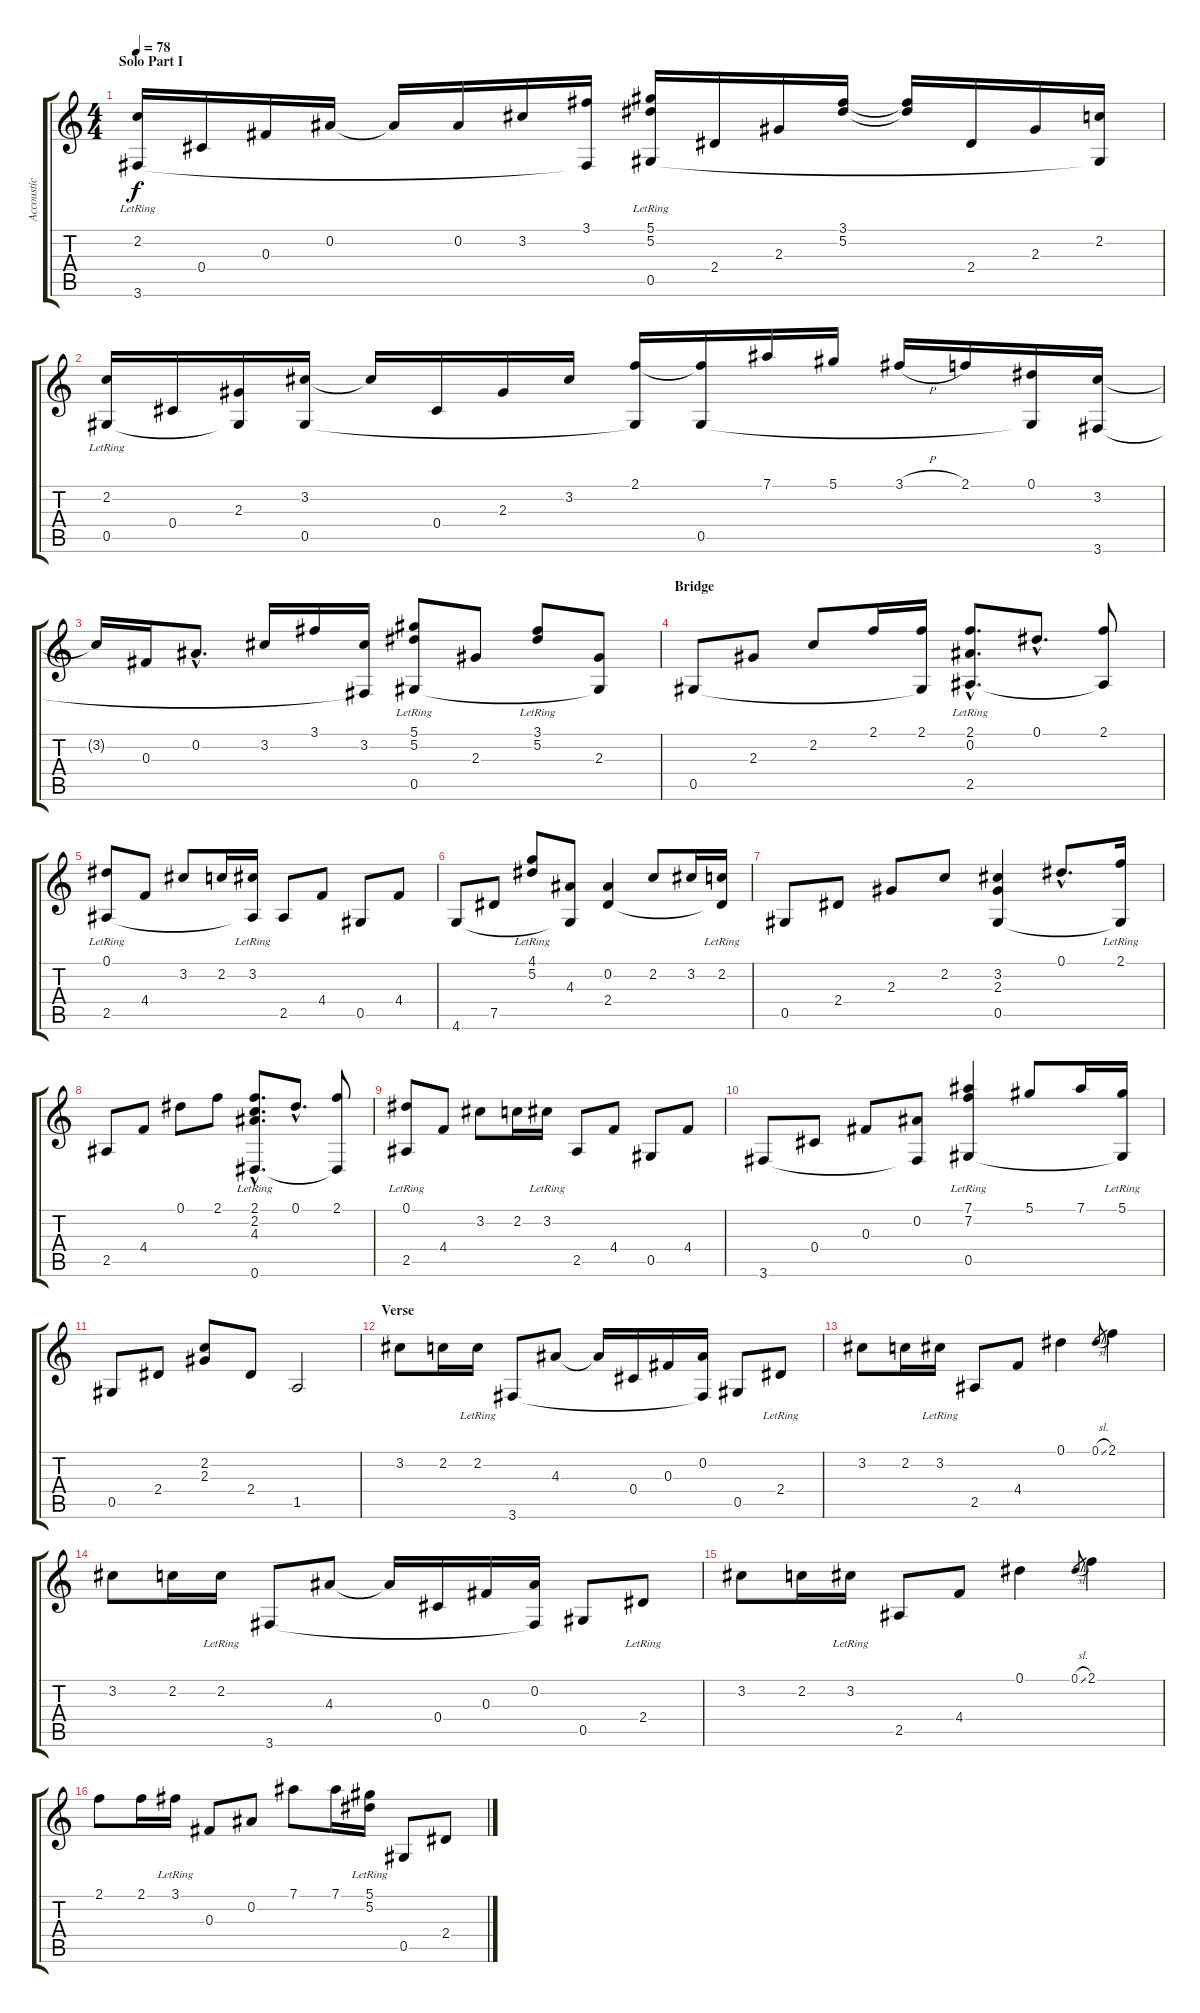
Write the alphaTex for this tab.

\track ("Accoustic Guitar D#G#C#F#A#D#" "Accoustic ") {instrument acousticguitarnylon}
\staff {score tabs}
\tuning (Eb4 Bb3 Gb3 Db3 Ab2 Eb2) {hide}
\ts (4 4)
\section ("" "Solo Part I")
\tempo 78
\clef g2
\ks c
(2.2{lr} 3.6).16{dy f} 0.4.16 0.3.16 0.2.16 0.2{t}.16 0.2.16 3.2.16 (3.1 3.6{t}).16 (5.1{lr} 5.2{lr} 0.5).16 2.4.16 2.3.16 (3.1 5.2).16 (3.1{t} 5.2{t}).16 2.4.16 2.3.16 (2.2 0.5{t}).16 |
(2.2{lr} 0.5).16 0.4.16 (2.3 0.5{t}).16 (3.2 0.5).16 3.2{t}.16 0.4.16 2.3.16 3.2.16 (2.1 0.5{t}).16 (2.1{t} 0.5).16 7.1.16 5.1.16 3.1{h}.16 2.1.16 (0.1 0.5{t}).16 (3.2 3.6).16 |
3.2{t}.16 0.3.16 0.2{hac}.8{d} 3.2.16 3.1.16 (3.2 3.6{t}).16 (5.1{lr} 5.2{lr} 0.5).8 2.3.8 (3.1{lr} 5.2{lr}).8 (2.3 0.5{t}).8 |
\section ("" "Bridge")
0.5.8 2.3.8 2.2.8 2.1.16 (2.1 0.5{t}).16 (2.1{hac lr} 0.2{hac} 2.5{hac}).8{d} 0.1{hac}.8{d} (2.1 2.5{t}).8 |
(0.1{lr} 2.5).8 4.4.8 3.2.8 2.2.16 (3.2{lr} 2.5{t}).16 2.5.8 4.4.8 0.5.8 4.4.8 |
4.6.8 7.5.8 (4.1{lr} 5.2{lr}).8 (4.3 4.6{t}).8 (0.2 2.4).4 2.2.8 3.2.16 (2.2{lr} 2.4{t}).16 |
0.5.8 2.4.8 2.3.8 2.2.8 (3.2 2.3 0.5).4 0.1{hac}.8{d} (2.1{lr} 0.5{t}).16 |
2.5.8 4.4.8 0.1.8 2.1.8 (2.1{hac} 2.2{hac lr} 4.3{hac lr} 0.6{hac}).8{d} 0.1{hac}.8{d} (2.1 0.6{t}).8 |
(0.1{lr} 2.5).8 4.4.8 3.2.8 2.2.16 3.2{lr}.16 2.5.8 4.4.8 0.5.8 4.4.8 |
3.6.8 0.4.8 0.3.8 (0.2 3.6{t}).8 (7.1 7.2{lr} 0.5).4 5.1.8 7.1.16 (5.1{lr} 0.5{t}).16 |
0.5.8 2.4.8 (2.2 2.3).8 2.4.8 1.5.2 |
\section ("" "Verse")
3.2.8 2.2.16 2.2{lr}.16 3.6.8 4.3.8 4.3{t}.16 0.4.16 0.3.16 (0.2 3.6{t}).16 0.5.8 2.4{lr}.8 |
3.2.8 2.2.16 3.2{lr}.16 2.5.8 4.4.8 0.1.4 0.1{sl}.8{gr} 2.1.4 |
3.2.8 2.2.16 2.2{lr}.16 3.6.8 4.3.8 4.3{t}.16 0.4.16 0.3.16 (0.2 3.6{t}).16 0.5.8 2.4{lr}.8 |
3.2.8 2.2.16 3.2{lr}.16 2.5.8 4.4.8 0.1.4 0.1{sl}.8{gr} 2.1.4 |
2.1.8 2.1.16 3.1{lr}.16 0.3.8 0.2.8 7.1.8 7.1.16 (5.1{lr} 5.2{lr}).16 0.5.8 2.4.8
